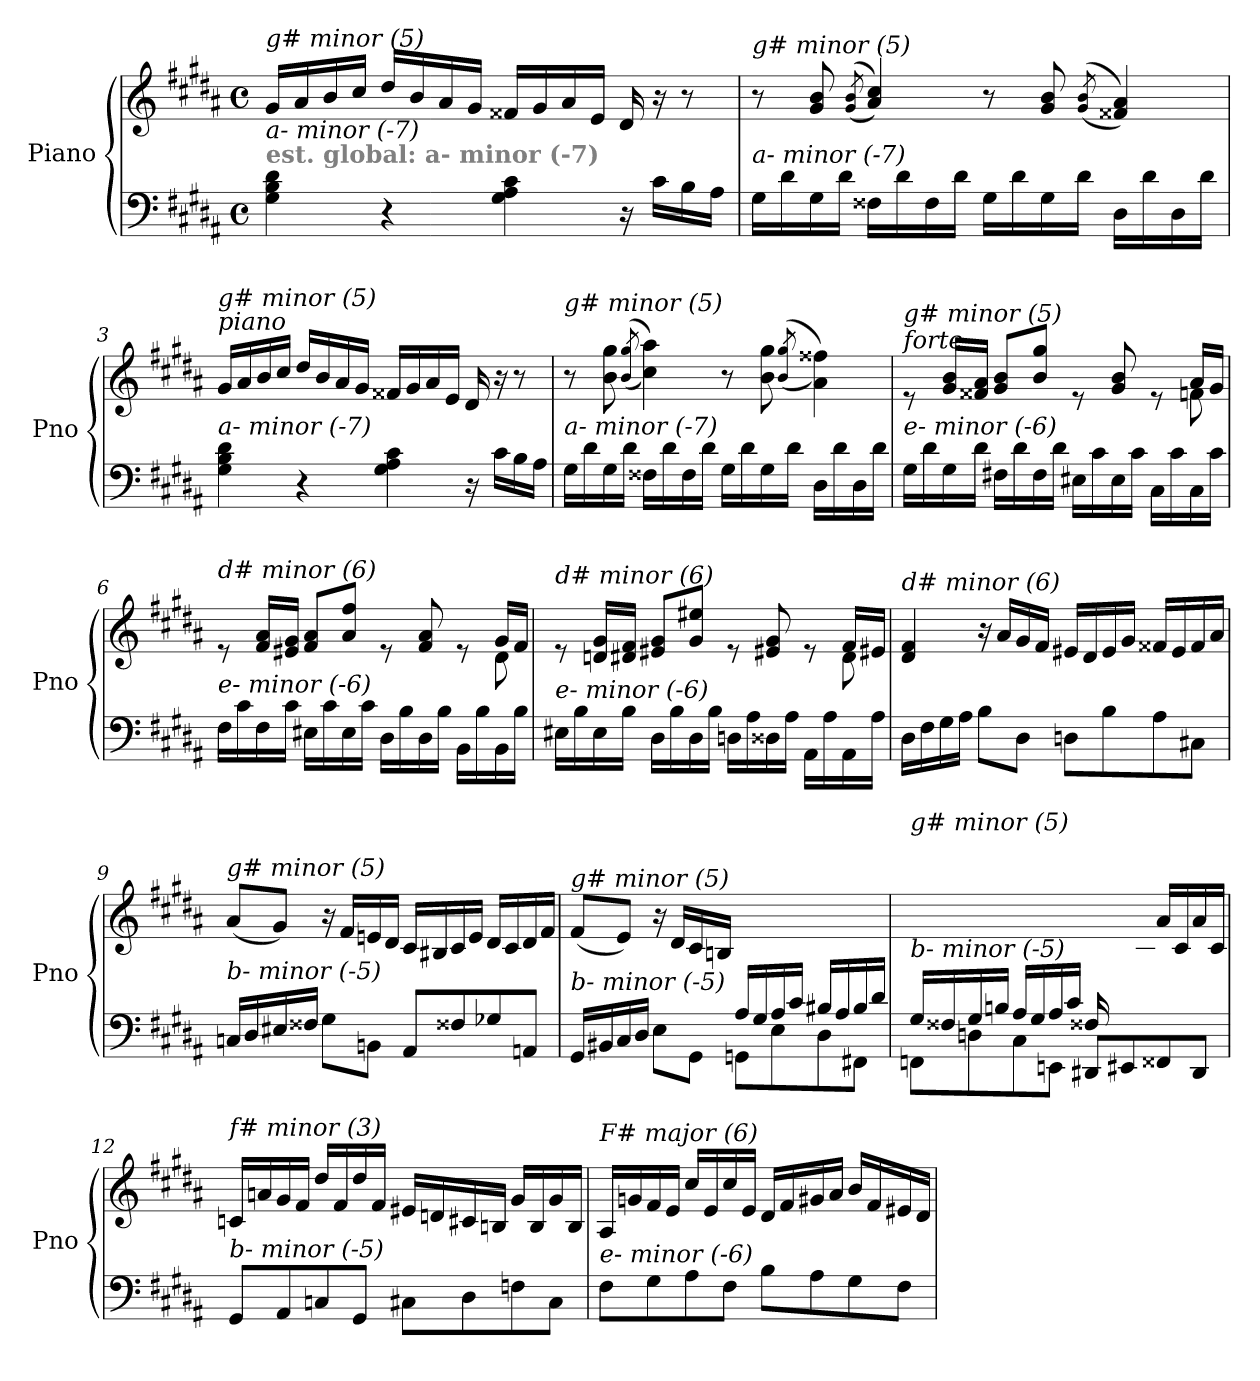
**kern	**kern
*part1	*part1
*staff2	*staff1
*I"Piano	*
*I'Pno	*
*clefF4	*clefG2
*k[f#c#g#d#a#]	*k[f#c#g#d#a#]
*M4/4	*M4/4
*met(c)	*met(c)
=1	=1
!	!LO:TX:i:t=g# minor (5)
!LO:TX:a:B:color=#808080:t=est. global&colon; a- minor (-7)	!
!LO:TX:i:t=a- minor (-7)	!
4G#\ 4B\ 4d#\	16g#/LL
.	16a#/
.	16b/
.	16cc#/JJ
4r	16dd#/LL
.	16b/
.	16a#/
.	16g#/JJ
4G#\ 4A#\ 4c#\	16f##X/LL
.	16g#/
.	16a#/
.	16e/JJ
16r	16d#/
16c#\LL	16r
16B\	8r
16A#\JJ	.
=2	=2
!	!LO:TX:i:t=g# minor (5)
!LO:TX:i:t=a- minor (-7)	!
16G#\LL	8r
16d#\	.
16G#\	8g#/ 8b/
16d#\JJ	.
.	(>(8qg#/ 8qb/
16F##X\LL	4a#/ 4cc#/))
16d#\	.
16F##\	.
16d#\JJ	.
16G#\LL	8r
16d#\	.
16G#\	8g#/ 8b/
16d#\JJ	.
.	((>8qg#/ 8qb/
16D#\LL	4f##X/ 4a#/))
16d#\	.
16D#\	.
16d#\JJ	.
=3	=3
!	!LO:TX:a:i:t=piano
!	!LO:TX:i:t=g# minor (5)
!LO:TX:i:t=a- minor (-7)	!
4G#\ 4B\ 4d#\	16g#/LL
.	16a#/
.	16b/
.	16cc#/JJ
4r	16dd#/LL
.	16b/
.	16a#/
.	16g#/JJ
4G#\ 4A#\ 4c#\	16f##X/LL
.	16g#/
.	16a#/
.	16e/JJ
16r	16d#/
16c#\LL	16r
16B\	8r
16A#\JJ	.
!!LO:LB:g=z
=4	=4
!	!LO:TX:i:t=g# minor (5)
!LO:TX:i:t=a- minor (-7)	!
16G#\LL	8r
16d#\	.
16G#\	8b\ 8gg#\
16d#\JJ	.
.	((>8qb/ 8qgg#/
16F##X\LL	4cc#\ 4aa#\))
16d#\	.
16F##\	.
16d#\JJ	.
16G#\LL	8r
16d#\	.
16G#\	8b\ 8gg#\
16d#\JJ	.
.	((>8qb/ 8qgg#/
16D#\LL	4a#\ 4ff##X\))
16d#\	.
16D#\	.
16d#\JJ	.
=5	=5
*^	*^
!	!	!LO:TX:a:i:t=forte	!
!	!	!LO:TX:i:t=g# minor (5)	!
!LO:TX:i:t=e- minor (-6)	!	!	!
2..ryy	16G#\LL	8re	2..ryy
.	16d#\	.	.
.	16G#\	16g#/ 16b/LL	.
.	16d#\JJ	16f##X/ 16a#/JJ	.
.	16F#X\LL	8g#/ 8b/L	.
.	16d#\	.	.
.	16F#\	8b/ 8gg#/J	.
.	16d#\JJ	.	.
.	16E#X\LL	8re	.
.	16c#\	.	.
.	16E#\	8g#/ 8b/	.
.	16c#\JJ	.	.
.	16C#\LL	8re	.
.	16c#\	.	.
8ryy	16C#\	16a#/LL	8fni\
.	16c#\JJ	16g#/JJ	.
=6	=6	=6	=6
!	!	!LO:TX:i:t=d# minor (6)	!
!LO:TX:i:t=e- minor (-6)	!	!	!
2..ryy	16F#\LL	8re	2..ryy
.	16c#\	.	.
.	16F#\	16f#/ 16a#/LL	.
.	16c#\JJ	16e#X/ 16g#/JJ	.
.	16E#X\LL	8f#/ 8a#/L	.
.	16c#\	.	.
.	16E#\	8a#/ 8ff#/J	.
.	16c#\JJ	.	.
.	16D#\LL	8re	.
.	16B\	.	.
.	16D#\	8f#/ 8a#/	.
.	16B\JJ	.	.
.	16BB\LL	8re	.
.	16B\	.	.
8ryy	16BB\	16g#/LL	8d#\
.	16B\JJ	16f#/JJ	.
!!LO:LB:g=z	!!
=7	=7	=7	=7
!	!	!LO:TX:i:t=d# minor (6)	!
!LO:TX:i:t=e- minor (-6)	!	!	!
2..ryy	16E#X\LL	8re	2..ryy
.	16B\	.	.
.	16E#\	16dni/ 16g#/LL	.
.	16B\JJ	16d#/ 16f#/JJ	.
.	16D#\LL	8e#X/ 8g#/L	.
.	16B\	.	.
.	16D#\	8g#/ 8ee#X/J	.
.	16B\JJ	.	.
.	16Dni\LL	8re	.
.	16A#\	.	.
.	16D##i\	8e#X/ 8g#/	.
.	16A#\JJ	.	.
.	16AA#\LL	8re	.
.	16A#\	.	.
8ryy	16AA#\	16f#/LL	8d#\
.	16A#\JJ	16e#X/JJ	.
*	*	*v	*v
=8	=8	=8
!	!	!LO:TX:i:t=d# minor (6)
!LO:TX:i:t=e- minor (-6)	!	!
*v	*v	*
16D#\LL	4d#/ 4f#/
16F#\	.
16G#\	.
16A#\JJ	.
8B\L	16r
.	16a#/LL
8D#\J	16g#/
.	16f#/JJ
8Dni\L	16e#X/LL
.	16d#/
8B\	16e#/
.	16g#/JJ
8A#\	16f##X/LL
.	16e#/
8C#X\J	16f##/
.	16a#/JJ
=9	=9
!	!LO:TX:i:t=g# minor (5)
!LO:TX:i:t=b- minor (-5)	!
16Cni/LL	(8a#/L
16D#/	.
16E#Xj/	8g#/J)
16F##X/JJ	.
8G#\L	16r
.	16f#/LL
8BBn\J	16en/
.	16d#/JJ
8AA#/L	16c#/LL
.	16B#Xj/
8F##X/	16c#/
.	16e/JJ
8G-Xi/	16d#/LL
.	16c#/
8AAn/J	16d#/
.	16f#/JJ
!!LO:LB:g=z
=10	=10
*^	*
!	!	!LO:TX:i:t=g# minor (5)
!LO:TX:i:t=b- minor (-5)	!	!
2ryy	16GG#/LL	(8f#/L
.	16BB#X/	.
.	16C#/	8e/J)
.	16D#/JJ	.
.	8E\L	16r
.	.	16d#/LL
.	8GG#\J	16c#/
.	.	16Bn/JJ
16A#/LL	8GGni\L	2ryy
16G#/	.	.
16A#/	8E\	.
16c#/JJ	.	.
16B#X/LL	8D#\	.
16A#/	.	.
16B#/	8FF#X\J	.
16d#/JJ	.	.
=11	=11	=11
!	!	!LO:TX:i:t=g# minor (5)
!LO:TX:i:t=b- minor (-5)	!	!
16G#/LL	8FFni\L	2ryy
16F##X/	.	.
16G#/	8Dn\	.
16Bn/JJ	.	.
16A#/LL	8C#\	.
16G#/	.	.
16A#/	8EEn\J	.
16c#/JJ	.	.
16F##X/LL	8DD#X/L	16ryy
4..ryy	.	16e/
.	8EE#Xj/	16d#/
.	.	16c#/JJ
.	8FF##X/	16a#/LL
.	.	16c#/
.	8DD#/J	16a#/
.	.	16c#/JJ
*v	*v	*
=12	=12
!	!LO:TX:i:t=f# minor (3)
!LO:TX:i:t=b- minor (-5)	!
8GG#/L	16cni/LL
.	16an/
8AA#/	16g#/
.	16f#/JJ
8Cni/	16dd#/LL
.	16f#/
8GG#/J	16dd#/
.	16f#/JJ
8C#\L	16e#X/LL
.	16dn/
8D#\	16c#/
.	16Bn/JJ
8Fni\	16g#/LL
.	16B/
8C#\J	16g#/
.	16B/JJ
!!LO:LB:g=z
=13	=13
!	!LO:TX:i:t=F# major (6)
!LO:TX:i:t=e- minor (-6)	!
8F#\L	16A#/LL
.	16gn/
8G#\	16f#/
.	16e/JJ
8A#\	16cc#/LL
.	16e/
8F#\J	16cc#/
.	16e/JJ
8B\L	16d#/LL
.	16f#/
8A#\	16g#X/
.	16a#/JJ
8G#\	16b/LL
.	16f#/
8F#\J	16e#X/
.	16d#/JJ
=	=
*-	*-
